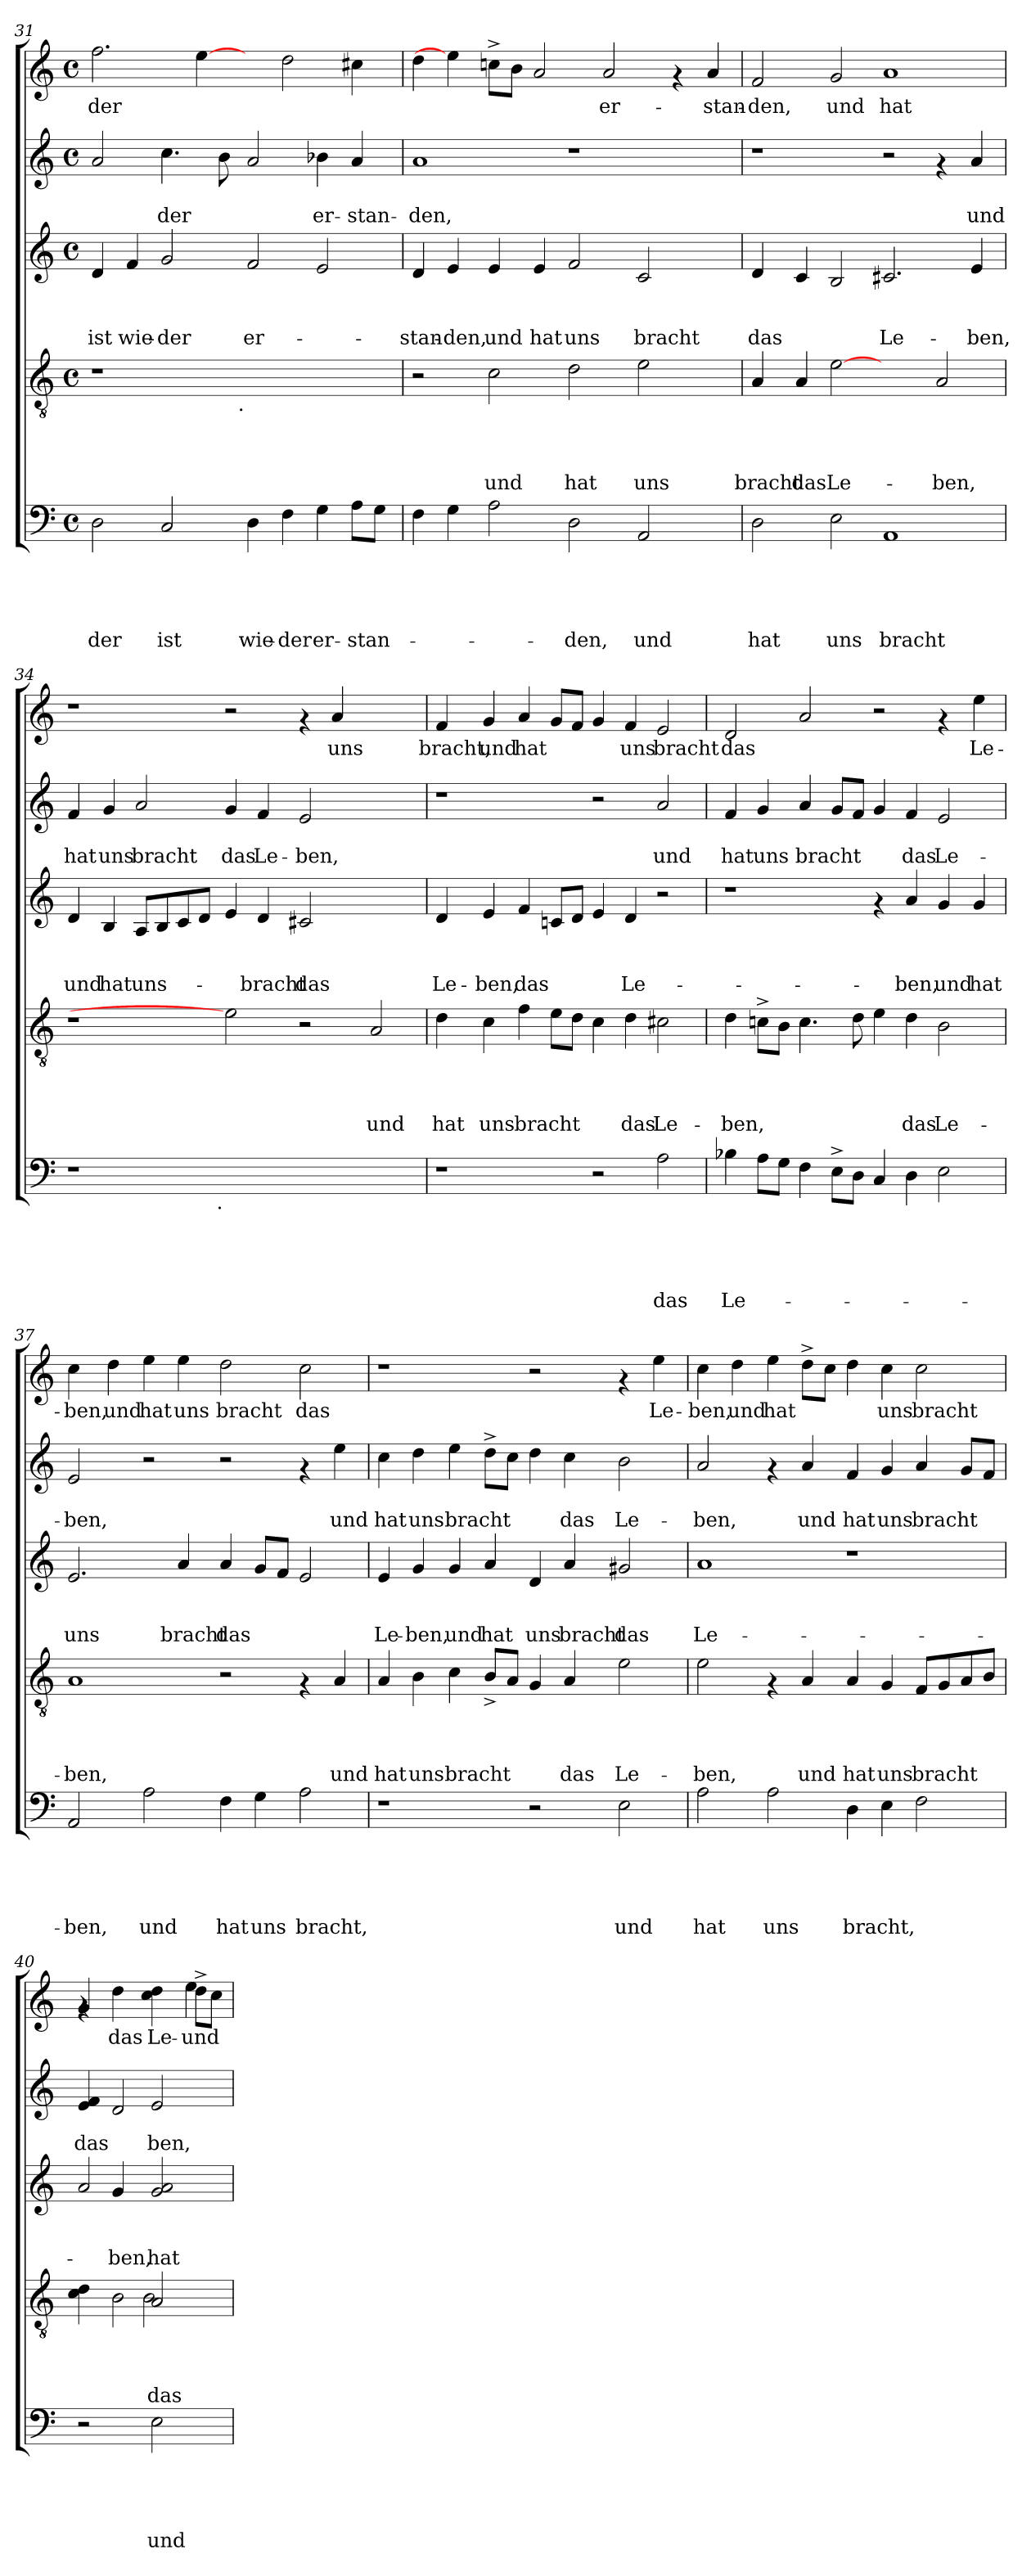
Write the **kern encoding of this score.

**kern	**text	**text	**text	**text	**text	**kern	**text	**text	**text	**text	**kern	**text	**text	**text	**kern	**text	**text	**kern	**text
*part5	*part5	*part5	*part5	*part5	*part5	*part4	*part4	*part4	*part4	*part4	*part3	*part3	*part3	*part3	*part2	*part2	*part2	*part1	*part1
*staff5	*staff5	*staff5	*staff5	*staff5	*staff5	*staff4	*staff4	*staff4	*staff4	*staff4	*staff3	*staff3	*staff3	*staff3	*staff2	*staff2	*staff2	*staff1	*staff1
*clefF4	*	*	*	*	*	*clefGv2	*	*	*	*	*clefG2	*	*	*	*clefG2	*	*	*clefG2	*
*k[]	*	*	*	*	*	*k[]	*	*	*	*	*k[]	*	*	*	*k[]	*	*	*k[]	*
*C:	*	*	*	*	*	*C:	*	*	*	*	*C:	*	*	*	*C:	*	*	*C:	*
*M4/4	*	*	*	*	*	*M4/4	*	*	*	*	*M4/4	*	*	*	*M4/4	*	*	*M4/4	*
*met(c)	*	*	*	*	*	*met(c)	*	*	*	*	*met(c)	*	*	*	*met(c)	*	*	*met(c)	*
=31	=31	=31	=31	=31	=31	=31	=31	=31	=31	=31	=31	=31	=31	=31	=31	=31	=31	=31	=31
!	!	!	!	!	!LO:LY:b	!	!	!	!	!	!	!	!	!LO:LY:b	!	!	!	!	!LO:LY:b
*	*	*	*	*	*	*^	*	*	*	*	*	*	*	*	*	*	*	*	*
2D\	.	.	.	.	der	1r	2ryy	.	.	.	.	4d/	.	.	ist	2a/	.	.	2.ff\	-der
!	!	!	!	!	!	!	!	!	!	!	!	!	!	!	!LO:LY:b	!	!	!	!	!
.	.	.	.	.	.	.	.	.	.	.	.	4f/	.	.	wie-	.	.	.	.	.
!	!	!	!	!	!LO:LY:b	!	!	!	!	!	!	!	!	!	!LO:LY:b	!	!	!LO:LY:b	!	!
2C/	.	.	.	.	ist	.	4...ryy	.	.	.	.	2g/	.	.	-der	4.cc\	.	-der	.	.
.	.	.	.	.	.	.	.	.	.	.	.	.	.	.	.	.	.	.	[4ee\	.
.	.	.	.	.	.	.	.	.	.	.	.	.	.	.	.	8b\	.	.	.	.
!	!	!	!	!	!	!	!LO:TX:b:t=.	!	!	!	!	!	!	!	!	!	!	!	!	!
.	.	.	.	.	.	.	1ryy	.	.	.	.	.	.	.	.	.	.	.	.	.
!	!	!	!	!	!LO:LY:b	!	!	!	!	!	!	!	!	!	!LO:LY:b	!	!	!	!	!
4D\	.	.	.	.	wie-	1ryy	.	.	.	.	.	2f/	.	.	er-	2a/	.	.	4ryy	.
!	!	!	!	!	!LO:LY:b	!	!	!	!	!	!	!	!	!	!	!	!	!	!	!
4F\	.	.	.	.	-der	.	.	.	.	.	.	.	.	.	.	.	.	.	2dd\	.
!	!	!	!	!	!LO:LY:b	!	!	!	!	!	!	!	!	!	!	!	!	!LO:LY:b	!	!
4G\	.	.	.	.	er-	.	.	.	.	.	.	2e/	.	.	.	4b-X\	.	er-	.	.
!	!	!	!	!	!LO:LY:b	!	!	!	!	!	!	!	!	!	!	!	!	!LO:LY:b	!	!
8A\L	.	.	.	.	-stan-	.	.	.	.	.	.	.	.	.	.	4a/	.	-stan-	4cc#X\	.
8G\J	.	.	.	.	.	.	.	.	.	.	.	.	.	.	.	.	.	.	.	.
.	.	.	.	.	.	.	32ryy	.	.	.	.	.	.	.	.	.	.	.	.	.
=32	=32	=32	=32	=32	=32	=32	=32	=32	=32	=32	=32	=32	=32	=32	=32	=32	=32	=32	=32	=32
!	!	!	!	!	!	!	!	!	!	!	!	!	!	!	!LO:LY:b	!	!	!LO:LY:b	!	!
*	*	*	*	*	*	*v	*v	*	*	*	*	*	*	*	*	*	*	*	*	*
4F\	.	.	.	.	.	2r	.	.	.	.	4d/	.	.	-stan-	1a	.	-den,	4dd\	.
!	!	!	!	!	!	!	!	!	!	!	!	!	!	!LO:LY:b	!	!	!	!	!
4G\	.	.	.	.	.	.	.	.	.	.	4e/	.	.	-den,	.	.	.	4ee\]	.
!	!	!	!	!	!	!	!	!	!	!LO:LY:b	!	!	!	!LO:LY:b	!	!	!	!	!
2A\	.	.	.	.	.	2c\	.	.	.	und	4e/	.	.	und	.	.	.	8ccni^>\L	.
.	.	.	.	.	.	.	.	.	.	.	.	.	.	.	.	.	.	8b\J	.
!	!	!	!	!	!	!	!	!	!	!	!	!	!	!LO:LY:b	!	!	!	!	!
.	.	.	.	.	.	.	.	.	.	.	4e/	.	.	hat	.	.	.	2a/	.
!	!	!	!	!	!LO:LY:b	!	!	!	!	!LO:LY:b	!	!	!	!LO:LY:b	!	!	!	!	!
2D\	.	.	.	.	-den,	2d\	.	.	.	hat	2f/	.	.	uns	1r	.	.	.	.
!	!	!	!	!	!	!	!	!	!	!	!	!	!	!	!	!	!	!	!LO:LY:b
.	.	.	.	.	.	.	.	.	.	.	.	.	.	.	.	.	.	2a/	er-
!	!	!	!	!	!LO:LY:b	!	!	!	!	!LO:LY:b	!	!	!	!LO:LY:b	!	!	!	!	!
2AA/	.	.	.	.	und	2e\	.	.	.	uns	2c/	.	.	bracht	.	.	.	.	.
.	.	.	.	.	.	.	.	.	.	.	.	.	.	.	.	.	.	4rf	.
!	!	!	!	!	!	!	!	!	!	!	!	!	!	!	!	!	!	!	!LO:LY:b
4ryy	.	.	.	.	.	4ryy	.	.	.	.	4ryy	.	.	.	4ryy	.	.	4a/	-stan-
=33	=33	=33	=33	=33	=33	=33	=33	=33	=33	=33	=33	=33	=33	=33	=33	=33	=33	=33	=33
!	!	!	!	!	!LO:LY:b	!	!	!	!	!LO:LY:b	!	!	!	!LO:LY:b	!	!	!	!	!LO:LY:b
2D\	.	.	.	.	hat	4A/	.	.	.	bracht	4d/	.	.	das	1r	.	.	2f/	-den,
!	!	!	!	!	!	!	!	!	!	!LO:LY:b	!	!	!	!	!	!	!	!	!
.	.	.	.	.	.	4A/	.	.	.	das	4c/	.	.	.	.	.	.	.	.
!	!	!	!	!	!LO:LY:b	!	!	!	!	!LO:LY:b	!	!	!	!	!	!	!	!	!LO:LY:b
2E\	.	.	.	.	uns	[2e	.	.	.	Le-	2B/	.	.	.	.	.	.	2g/	und
!	!	!	!	!	!LO:LY:b	!	!	!	!	!	!	!	!	!LO:LY:b	!	!	!	!	!LO:LY:b
1AA	.	.	.	.	bracht	2ryy	.	.	.	.	2.c#X/	.	.	Le-	2r	.	.	1a	hat
!	!	!	!	!	!	!	!	!	!	!LO:LY:b	!	!	!	!	!	!	!	!	!
.	.	.	.	.	.	2A/	.	.	.	-ben,	.	.	.	.	4rf	.	.	.	.
!	!	!	!	!	!	!	!	!	!	!	!	!	!	!LO:LY:b	!	!	!LO:LY:b	!	!
.	.	.	.	.	.	.	.	.	.	.	4e/	.	.	-ben,	4a/	.	und	.	.
!!LO:PB:g=z
=34	=34	=34	=34	=34	=34	=34	=34	=34	=34	=34	=34	=34	=34	=34	=34	=34	=34	=34	=34
!	!	!	!	!	!	!	!	!	!	!	!	!	!	!LO:LY:b	!	!	!LO:LY:b	!	!
*^	*	*	*	*	*	*	*	*	*	*	*	*	*	*	*	*	*	*	*
1r	2ryy	.	.	.	.	.	1r	.	.	.	.	4d/	.	.	und	4f/	.	hat	1r	.
!	!	!	!	!	!	!	!	!	!	!	!	!	!	!	!LO:LY:b	!	!	!LO:LY:b	!	!
.	.	.	.	.	.	.	.	.	.	.	.	4B/	.	.	hat	4g/	.	uns	.	.
!	!	!	!	!	!	!	!	!	!	!	!	!	!	!	!LO:LY:b	!	!	!LO:LY:b	!	!
.	4...ryy	.	.	.	.	.	.	.	.	.	.	8A/L	.	.	uns-	2a/	.	bracht	.	.
.	.	.	.	.	.	.	.	.	.	.	.	8B/	.	.	.	.	.	.	.	.
.	.	.	.	.	.	.	.	.	.	.	.	8c/	.	.	.	.	.	.	.	.
.	.	.	.	.	.	.	.	.	.	.	.	8d/J	.	.	.	.	.	.	.	.
!	!LO:TX:b:t=.	!	!	!	!	!	!	!	!	!	!	!	!	!	!	!	!	!	!	!
.	1ryy	.	.	.	.	.	.	.	.	.	.	.	.	.	.	.	.	.	.	.
!	!	!	!	!	!	!	!	!	!	!	!	!	!	!	!	!	!	!LO:LY:b	!	!
1.ryy	.	.	.	.	.	.	2e]	.	.	.	.	4e/	.	.	.	4g/	.	das	2r	.
!	!	!	!	!	!	!	!	!	!	!	!	!	!	!	!LO:LY:b	!	!	!LO:LY:b	!	!
.	.	.	.	.	.	.	.	.	.	.	.	4d/	.	.	-bracht	4f/	.	Le-	.	.
!	!	!	!	!	!	!	!	!	!	!	!	!	!	!	!LO:LY:b	!	!	!LO:LY:b	!	!
.	.	.	.	.	.	.	2r	.	.	.	.	2c#X/	.	.	das	2e/	.	-ben,	4rf	.
!	!	!	!	!	!	!	!	!	!	!	!	!	!	!	!	!	!	!	!	!LO:LY:b
.	.	.	.	.	.	.	.	.	.	.	.	.	.	.	.	.	.	.	4a/	uns
.	2ryy	.	.	.	.	.	.	.	.	.	.	.	.	.	.	.	.	.	.	.
!	!	!	!	!	!	!	!	!	!	!	!LO:LY:b	!	!	!	!	!	!	!	!	!
.	.	.	.	.	.	.	2A/	.	.	.	und	2ryy	.	.	.	2ryy	.	.	2ryy	.
.	32ryy	.	.	.	.	.	.	.	.	.	.	.	.	.	.	.	.	.	.	.
=35	=35	=35	=35	=35	=35	=35	=35	=35	=35	=35	=35	=35	=35	=35	=35	=35	=35	=35	=35	=35
!	!	!	!	!	!	!	!	!	!	!	!LO:LY:b	!	!	!	!LO:LY:b	!	!	!	!	!LO:LY:b
*v	*v	*	*	*	*	*	*	*	*	*	*	*	*	*	*	*	*	*	*	*
1r	.	.	.	.	.	4d\	.	.	.	hat	4d/	.	.	Le-	1r	.	.	4f/	bracht,
!	!	!	!	!	!	!	!	!	!	!LO:LY:b	!	!	!	!LO:LY:b	!	!	!	!	!LO:LY:b
.	.	.	.	.	.	4c\	.	.	.	uns	4e/	.	.	-ben,	.	.	.	4g/	und
!	!	!	!	!	!	!	!	!	!	!LO:LY:b	!	!	!	!LO:LY:b	!	!	!	!	!LO:LY:b
.	.	.	.	.	.	4f\	.	.	.	bracht	4f/	.	.	das	.	.	.	4a/	hat
.	.	.	.	.	.	8e\L	.	.	.	.	8cni/L	.	.	.	.	.	.	8g/L	.
.	.	.	.	.	.	8d\J	.	.	.	.	8d/J	.	.	.	.	.	.	8f/J	.
2r	.	.	.	.	.	4c\	.	.	.	.	4e/	.	.	.	2r	.	.	4g/	.
!	!	!	!	!	!	!	!	!	!	!LO:LY:b	!	!	!	!LO:LY:b	!	!	!	!	!LO:LY:b
.	.	.	.	.	.	4d\	.	.	.	das	4d/	.	.	Le-	.	.	.	4f/	uns
!	!	!	!	!	!LO:LY:b	!	!	!	!	!LO:LY:b	!	!	!	!	!	!	!LO:LY:b	!	!LO:LY:b
2A\	.	.	.	.	das	2c#X\	.	.	.	Le-	2r	.	.	.	2a/	.	und	2e/	bracht
=36	=36	=36	=36	=36	=36	=36	=36	=36	=36	=36	=36	=36	=36	=36	=36	=36	=36	=36	=36
!	!	!	!	!	!LO:LY:b	!	!	!	!	!LO:LY:b	!	!	!	!	!	!	!LO:LY:b	!	!LO:LY:b
4B-X\	.	.	.	.	Le-	4d\	.	.	.	-ben,	1r	.	.	.	4f/	.	hat	2d/	das
!	!	!	!	!	!	!	!	!	!	!	!	!	!	!	!	!	!LO:LY:b	!	!
8A\L	.	.	.	.	.	8cni^>\L	.	.	.	.	.	.	.	.	4g/	.	uns	.	.
8G\J	.	.	.	.	.	8B\J	.	.	.	.	.	.	.	.	.	.	.	.	.
!	!	!	!	!	!	!	!	!	!	!	!	!	!	!	!	!	!LO:LY:b	!	!
4F\	.	.	.	.	.	4.c\	.	.	.	.	.	.	.	.	4a/	.	bracht	2a/	.
8E^>\L	.	.	.	.	.	.	.	.	.	.	.	.	.	.	8g/L	.	.	.	.
8D\J	.	.	.	.	.	8d\	.	.	.	.	.	.	.	.	8f/J	.	.	.	.
4C/	.	.	.	.	.	4e\	.	.	.	.	4rf	.	.	.	4g/	.	.	2r	.
!	!	!	!	!	!	!	!	!	!	!LO:LY:b	!	!	!	!LO:LY:b	!	!	!LO:LY:b	!	!
4D\	.	.	.	.	.	4d\	.	.	.	das	4a/	.	.	-ben,	4f/	.	das	.	.
!	!	!	!	!	!	!	!	!	!	!LO:LY:b	!	!	!	!LO:LY:b	!	!	!LO:LY:b	!	!
2E\	.	.	.	.	.	2B\	.	.	.	Le-	4g/	.	.	und	2e/	.	Le-	4rf	.
!	!	!	!	!	!	!	!	!	!	!	!	!	!	!LO:LY:b	!	!	!	!	!LO:LY:b
.	.	.	.	.	.	.	.	.	.	.	4g/	.	.	hat	.	.	.	4ee\	Le-
!!LO:PB:g=z
=37	=37	=37	=37	=37	=37	=37	=37	=37	=37	=37	=37	=37	=37	=37	=37	=37	=37	=37	=37
!	!	!	!	!	!LO:LY:b	!	!	!	!	!LO:LY:b	!	!	!	!LO:LY:b	!	!	!LO:LY:b	!	!LO:LY:b
2AA/	.	.	.	.	-ben,	1A	.	.	.	-ben,	2.e/	.	.	uns	2e/	.	-ben,	4cc\	-ben,
!	!	!	!	!	!	!	!	!	!	!	!	!	!	!	!	!	!	!	!LO:LY:b
.	.	.	.	.	.	.	.	.	.	.	.	.	.	.	.	.	.	4dd\	und
!	!	!	!	!	!LO:LY:b	!	!	!	!	!	!	!	!	!	!	!	!	!	!LO:LY:b
2A\	.	.	.	.	und	.	.	.	.	.	.	.	.	.	2r	.	.	4ee\	hat
!	!	!	!	!	!	!	!	!	!	!	!	!	!	!LO:LY:b	!	!	!	!	!LO:LY:b
.	.	.	.	.	.	.	.	.	.	.	4a/	.	.	bracht	.	.	.	4ee\	uns
!	!	!	!	!	!LO:LY:b	!	!	!	!	!	!	!	!	!LO:LY:b	!	!	!	!	!LO:LY:b
4F\	.	.	.	.	hat	2r	.	.	.	.	4a/	.	.	das	2r	.	.	2dd\	bracht
!	!	!	!	!	!LO:LY:b	!	!	!	!	!	!	!	!	!	!	!	!	!	!
4G\	.	.	.	.	uns	.	.	.	.	.	8g/L	.	.	.	.	.	.	.	.
.	.	.	.	.	.	.	.	.	.	.	8f/J	.	.	.	.	.	.	.	.
!	!	!	!	!	!LO:LY:b	!	!	!	!	!	!	!	!	!	!	!	!	!	!LO:LY:b
2A\	.	.	.	.	bracht,	4rF	.	.	.	.	2e/	.	.	.	4rf	.	.	2cc\	das
!	!	!	!	!	!	!	!	!	!	!LO:LY:b	!	!	!	!	!	!	!LO:LY:b	!	!
.	.	.	.	.	.	4A/	.	.	.	und	.	.	.	.	4ee\	.	und	.	.
=38	=38	=38	=38	=38	=38	=38	=38	=38	=38	=38	=38	=38	=38	=38	=38	=38	=38	=38	=38
!	!	!	!	!	!	!	!	!	!	!LO:LY:b	!	!	!	!LO:LY:b	!	!	!LO:LY:b	!	!
1r	.	.	.	.	.	4A/	.	.	.	hat	4e/	.	.	Le-	4cc\	.	hat	1r	.
!	!	!	!	!	!	!	!	!	!	!LO:LY:b	!	!	!	!LO:LY:b	!	!	!LO:LY:b	!	!
.	.	.	.	.	.	4B\	.	.	.	uns	4g/	.	.	-ben,	4dd\	.	uns	.	.
!	!	!	!	!	!	!	!	!	!	!LO:LY:b	!	!	!	!LO:LY:b	!	!	!LO:LY:b	!	!
.	.	.	.	.	.	4c\	.	.	.	bracht	4g/	.	.	und	4ee\	.	bracht	.	.
!	!	!	!	!	!	!	!	!	!	!	!	!	!	!LO:LY:b	!	!	!	!	!
.	.	.	.	.	.	8B^</L	.	.	.	.	4a/	.	.	hat	8dd^>\L	.	.	.	.
.	.	.	.	.	.	8A/J	.	.	.	.	.	.	.	.	8cc\J	.	.	.	.
!	!	!	!	!	!	!	!	!	!	!	!	!	!	!LO:LY:b	!	!	!	!	!
2r	.	.	.	.	.	4G/	.	.	.	.	4d/	.	.	uns	4dd\	.	.	2r	.
!	!	!	!	!	!	!	!	!	!	!LO:LY:b	!	!	!	!LO:LY:b	!	!	!LO:LY:b	!	!
.	.	.	.	.	.	4A/	.	.	.	das	4a/	.	.	bracht	4cc\	.	das	.	.
!	!	!	!	!	!LO:LY:b	!	!	!	!	!LO:LY:b	!	!	!	!LO:LY:b	!	!	!LO:LY:b	!	!
2E\	.	.	.	.	und	2e\	.	.	.	Le-	2g#X/	.	.	das	2b\	.	Le-	4rf	.
!	!	!	!	!	!	!	!	!	!	!	!	!	!	!	!	!	!	!	!LO:LY:b
.	.	.	.	.	.	.	.	.	.	.	.	.	.	.	.	.	.	4ee\	Le-
=39	=39	=39	=39	=39	=39	=39	=39	=39	=39	=39	=39	=39	=39	=39	=39	=39	=39	=39	=39
!	!	!	!	!	!LO:LY:b	!	!	!	!	!LO:LY:b	!	!	!	!LO:LY:b	!	!	!LO:LY:b	!	!LO:LY:b
2A\	.	.	.	.	hat	2e\	.	.	.	-ben,	1a	.	.	Le-	2a/	.	-ben,	4cc\	-ben,
!	!	!	!	!	!	!	!	!	!	!	!	!	!	!	!	!	!	!	!LO:LY:b
.	.	.	.	.	.	.	.	.	.	.	.	.	.	.	.	.	.	4dd\	und
!	!	!	!	!	!LO:LY:b	!	!	!	!	!	!	!	!	!	!	!	!	!	!LO:LY:b
2A\	.	.	.	.	uns	4rF	.	.	.	.	.	.	.	.	4rf	.	.	4ee\	hat
!	!	!	!	!	!	!	!	!	!	!LO:LY:b	!	!	!	!	!	!	!LO:LY:b	!	!
.	.	.	.	.	.	4A/	.	.	.	und	.	.	.	.	4a/	.	und	8dd^>\L	.
.	.	.	.	.	.	.	.	.	.	.	.	.	.	.	.	.	.	8cc\J	.
!	!	!	!	!	!LO:LY:b	!	!	!	!	!LO:LY:b	!	!	!	!	!	!	!LO:LY:b	!	!
4D\	.	.	.	.	bracht,	4A/	.	.	.	hat	1r	.	.	.	4f/	.	hat	4dd\	.
!	!	!	!	!	!	!	!	!	!	!LO:LY:b	!	!	!	!	!	!	!LO:LY:b	!	!LO:LY:b
4E\	.	.	.	.	.	4G/	.	.	.	uns	.	.	.	.	4g/	.	uns	4cc\	uns
!	!	!	!	!	!	!	!	!	!	!LO:LY:b	!	!	!	!	!	!	!LO:LY:b	!	!LO:LY:b
2F\	.	.	.	.	.	8F/L	.	.	.	bracht	.	.	.	.	4a/	.	bracht	2cc\	bracht
.	.	.	.	.	.	8G/	.	.	.	.	.	.	.	.	.	.	.	.	.
.	.	.	.	.	.	8A/	.	.	.	.	.	.	.	.	8g/L	.	.	.	.
.	.	.	.	.	.	8B/J	.	.	.	.	.	.	.	.	8f/J	.	.	.	.
!!LO:PB:g=z
=40	=40	=40	=40	=40	=40	=40	=40	=40	=40	=40	=40	=40	=40	=40	=40	=40	=40	=40	=40
*	*	*	*	*	*	*^	*	*	*	*	*^	*	*	*	*	*	*	*	*
*	*	*	*	*	*	*	*^	*	*	*	*	*	*	*	*	*	*	*	*	*	*
!	!	!	!	!	!	!	!	!	!	!	!	!	!	!	!	!	!	!	!	!LO:LY:b	!	!
*	*	*	*	*	*	*	*	*	*	*	*	*	*	*	*	*	*	*^	*	*	*^	*
*	*	*	*	*	*	*	*	*	*	*	*	*	*	*	*	*	*	*	*	*	*	*	*^	*
2r	.	.	.	.	.	4c\ 4d\	2ryy	2ryy	.	.	.	.	2a/	4ryy	.	.	.	4e/ 4f/	2ryy	.	das	4g/	4rf	2.ryy	.
!	!	!	!	!	!	!	!	!	!	!	!	!	!	!	!	!	!LO:LY:b	!	!	!	!	!	!	!	!LO:LY:b
.	.	.	.	.	.	2B\	.	.	.	.	.	.	.	4g/	.	.	-ben,	2d/	.	.	.	2.ryy	4dd\	.	das
!	!	!	!	!	!LO:LY:b	!	!	!	!	!	!	!LO:LY:b	!	!	!	!	!LO:LY:b	!	!	!	!LO:LY:b	!	!	!	!LO:LY:b
2E\	.	.	.	.	und	.	2A/	2B\	.	.	.	das	2ryy	2g/ 2a/	.	.	hat	.	2e/	.	ben,	.	4cc\ 4dd\	.	Le-
!	!	!	!	!	!	!	!	!	!	!	!	!	!	!	!	!	!	!	!	!	!	!	!	!	!LO:LY:b
.	.	.	.	.	.	4ryy	.	.	.	.	.	.	.	.	.	.	.	4ryy	.	.	.	.	4ee\	8dd^>\L	-und
.	.	.	.	.	.	.	.	.	.	.	.	.	.	.	.	.	.	.	.	.	.	.	.	8cc\J	.
*	*	*	*	*	*	*v	*v	*v	*	*	*	*	*	*	*	*	*	*v	*v	*	*	*v	*v	*v	*
*	*	*	*	*	*	*	*	*	*	*	*v	*v	*	*	*	*	*	*	*	*
=	=	=	=	=	=	=	=	=	=	=	=	=	=	=	=	=	=	=	=
*-	*-	*-	*-	*-	*-	*-	*-	*-	*-	*-	*-	*-	*-	*-	*-	*-	*-	*-	*-
